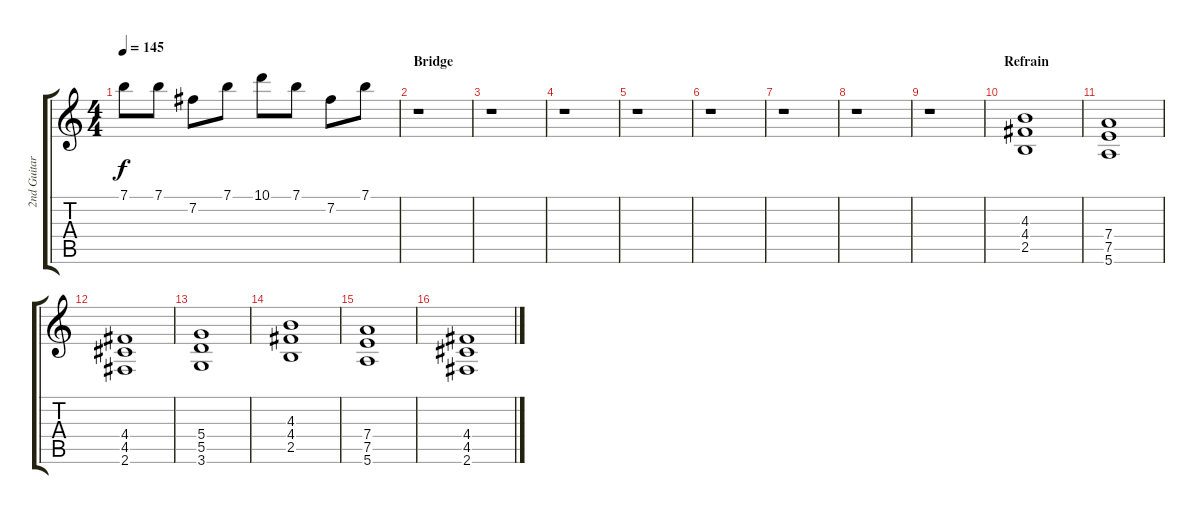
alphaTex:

\track ("2nd Guitar" "2nd Guitar") {instrument acousticguitarsteel}
\staff {score tabs}
\tuning (E4 B3 G3 D3 A2 E2) {hide}
\ts (4 4)
\tempo 145
\clef g2
\ks c
7.1{t}.8{dy f} 7.1.8 7.2.8 7.1.8 10.1.8 7.1.8 7.2.8 7.1.8 |
\section ("" "Bridge")
r.1 |
r.1 |
r.1 |
r.1 |
r.1 |
r.1 |
r.1 |
r.1 |
\section ("" "Refrain")
(4.3 4.4 2.5).1{volume 13 balance 13 instrument distortionguitar} |
(7.4 7.5 5.6).1 |
(4.4 4.5 2.6).1 |
(5.4 5.5 3.6).1 |
(4.3 4.4 2.5).1 |
(7.4 7.5 5.6).1 |
(4.4 4.5 2.6).1
